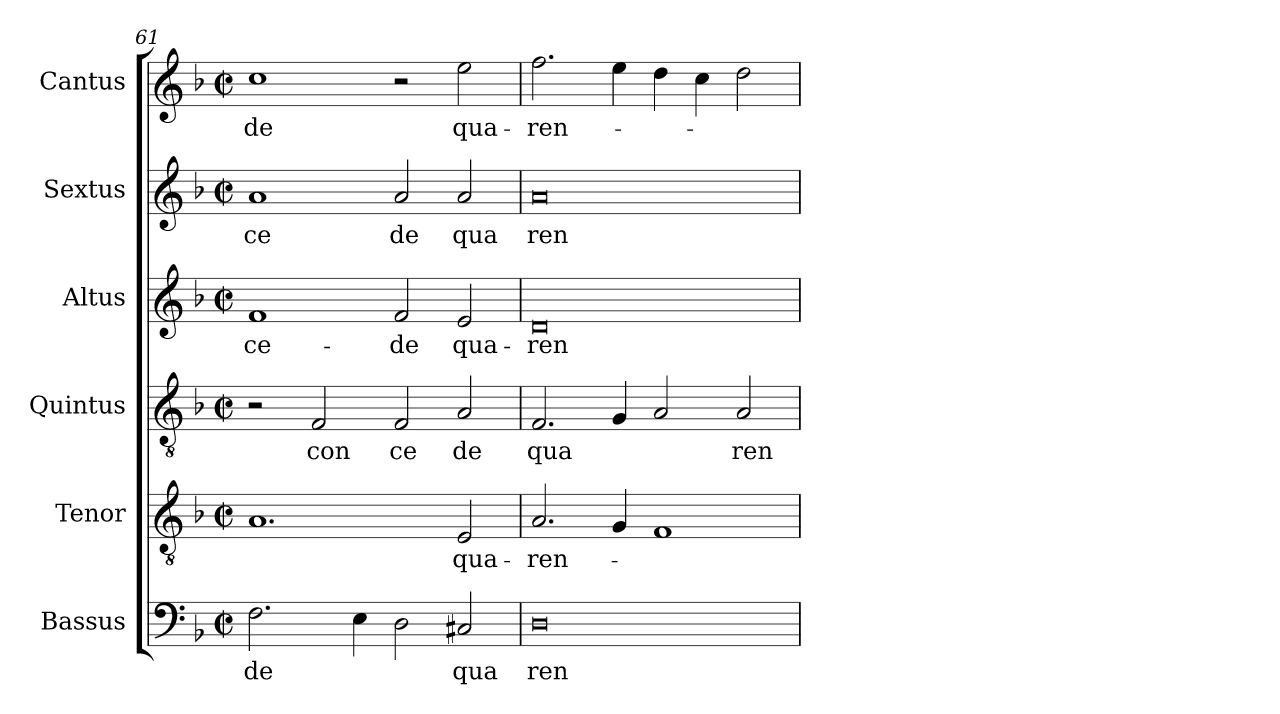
**kern	**text	**kern	**text	**kern	**text	**kern	**text	**kern	**text	**kern	**text
*part6	*part6	*part5	*part5	*part4	*part4	*part3	*part3	*part2	*part2	*part1	*part1
*staff6	*staff6	*staff5	*staff5	*staff4	*staff4	*staff3	*staff3	*staff2	*staff2	*staff1	*staff1
*I"Bassus	*	*I"Tenor	*	*I"Quintus	*	*I"Altus	*	*I"Sextus	*	*I"Cantus	*
*clefF4	*	*clefGv2	*	*clefGv2	*	*clefG2	*	*clefG2	*	*clefG2	*
*k[b-]	*	*k[b-]	*	*k[b-]	*	*k[b-]	*	*k[b-]	*	*k[b-]	*
*F:	*	*F:	*	*F:	*	*F:	*	*F:	*	*F:	*
*M2/2	*	*M2/2	*	*M2/2	*	*M2/2	*	*M2/2	*	*M2/2	*
*met(c|)	*	*met(c|)	*	*met(c|)	*	*met(c|)	*	*met(c|)	*	*met(c|)	*
=61	=61	=61	=61	=61	=61	=61	=61	=61	=61	=61	=61
!	!LO:LY:b:cj	!	!	!	!	!	!LO:LY:b:cj	!	!LO:LY:b:cj	!	!LO:LY:b:cj
2.F\	de	1.A	.	2r	.	1f	-ce-	1a	ce	1cc	-de
!	!	!	!	!	!LO:LY:b:cj	!	!	!	!	!	!
.	.	.	.	2F/	con	.	.	.	.	.	.
4E\	.	.	.	.	.	.	.	.	.	.	.
!	!	!	!	!	!LO:LY:b:cj	!	!LO:LY:b:cj	!	!LO:LY:b:cj	!	!
2D\	.	.	.	2F/	ce	2f/	-de	2a/	de	2r	.
!	!LO:LY:b:cj	!	!LO:LY:b:cj	!	!LO:LY:b:cj	!	!LO:LY:b:cj	!	!LO:LY:b:cj	!	!LO:LY:b:cj
2C#X/	qua	2E/	qua-	2A/	de	2e/	qua-	2a/	qua	2ee\	qua-
=62	=62	=62	=62	=62	=62	=62	=62	=62	=62	=62	=62
!	!LO:LY:b:cj	!	!LO:LY:b	!	!LO:LY:b	!	!LO:LY:b:cj	!	!LO:LY:b:cj	!	!LO:LY:b
0D	ren	2.A/	-ren-	2.F/	qua	0d	-ren-	0a	ren	2.ff\	-ren-
.	.	4G/	.	4G/	.	.	.	.	.	4ee\	.
.	.	1F	.	2A/	.	.	.	.	.	4dd\	.
.	.	.	.	.	.	.	.	.	.	4cc\	.
!	!	!	!	!	!LO:LY:b:cj	!	!	!	!	!	!
.	.	.	.	2A/	ren	.	.	.	.	2dd\	.
=	=	=	=	=	=	=	=	=	=	=	=
*-	*-	*-	*-	*-	*-	*-	*-	*-	*-	*-	*-
